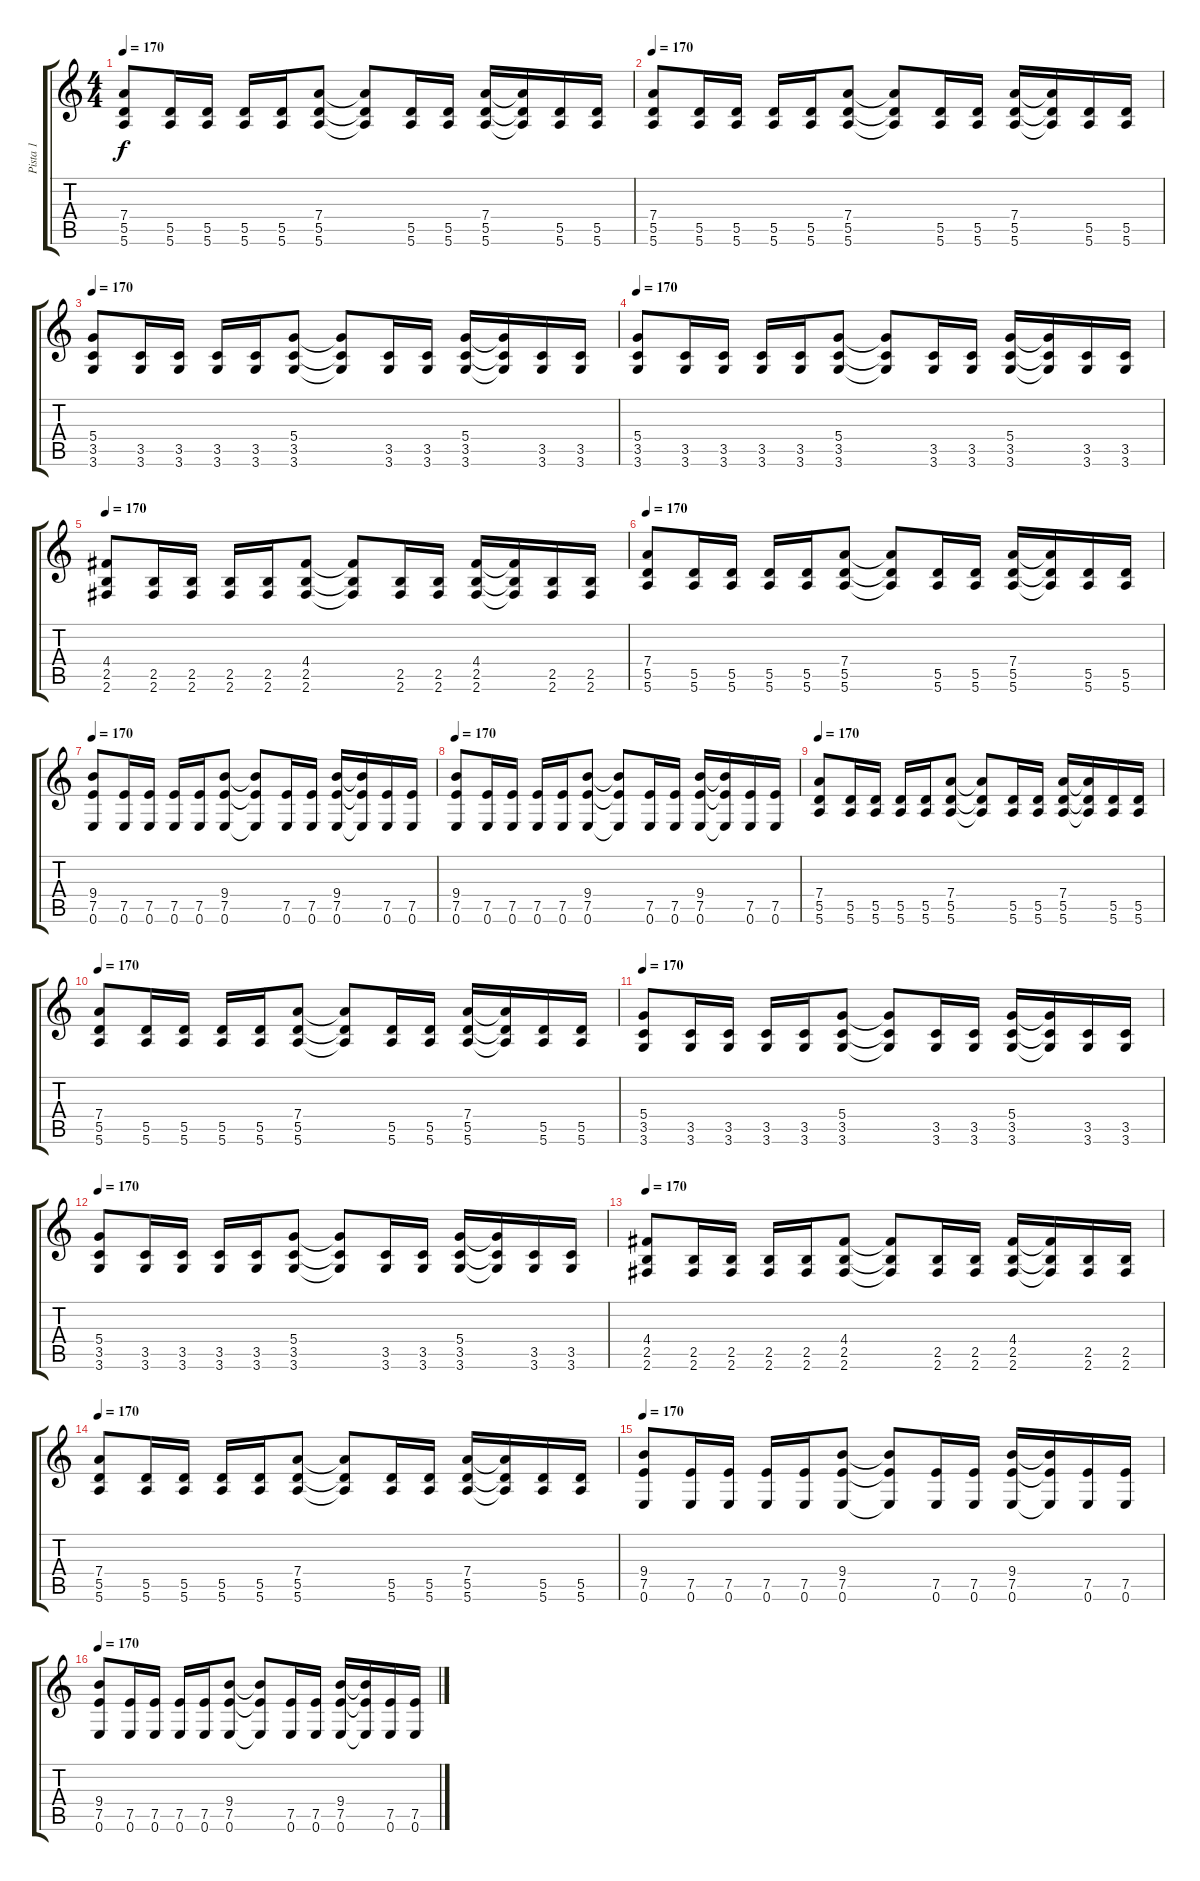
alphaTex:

\track ("Pista 1" "Pista 1") {instrument distortionguitar}
\staff {score tabs}
\tuning (E4 B3 G3 D3 A2 E2) {hide}
\ts (4 4)
\tempo 170
\clef g2
\ks c
(7.4 5.5 5.6).8{dy f} (5.5 5.6).16 (5.5 5.6).16 (5.5 5.6).16 (5.5 5.6).16 (7.4 5.5 5.6).8 (7.4{t} 5.5{t} 5.6{t}).8 (5.5 5.6).16 (5.5 5.6).16 (7.4 5.5 5.6).16 (7.4{t} 5.5{t} 5.6{t}).16 (5.5 5.6).16 (5.5 5.6).16 |
\tempo 170
(7.4 5.5 5.6).8 (5.5 5.6).16 (5.5 5.6).16 (5.5 5.6).16 (5.5 5.6).16 (7.4 5.5 5.6).8 (7.4{t} 5.5{t} 5.6{t}).8 (5.5 5.6).16 (5.5 5.6).16 (7.4 5.5 5.6).16 (7.4{t} 5.5{t} 5.6{t}).16 (5.5 5.6).16 (5.5 5.6).16 |
\tempo 170
(5.4 3.5 3.6).8 (3.5 3.6).16 (3.5 3.6).16 (3.5 3.6).16 (3.5 3.6).16 (5.4 3.5 3.6).8 (5.4{t} 3.5{t} 3.6{t}).8 (3.5 3.6).16 (3.5 3.6).16 (5.4 3.5 3.6).16 (5.4{t} 3.5{t} 3.6{t}).16 (3.5 3.6).16 (3.5 3.6).16 |
\tempo 170
(5.4 3.5 3.6).8 (3.5 3.6).16 (3.5 3.6).16 (3.5 3.6).16 (3.5 3.6).16 (5.4 3.5 3.6).8 (5.4{t} 3.5{t} 3.6{t}).8 (3.5 3.6).16 (3.5 3.6).16 (5.4 3.5 3.6).16 (5.4{t} 3.5{t} 3.6{t}).16 (3.5 3.6).16 (3.5 3.6).16 |
\tempo 170
(4.4 2.5 2.6).8 (2.5 2.6).16 (2.5 2.6).16 (2.5 2.6).16 (2.5 2.6).16 (4.4 2.5 2.6).8 (4.4{t} 2.5{t} 2.6{t}).8 (2.5 2.6).16 (2.5 2.6).16 (4.4 2.5 2.6).16 (4.4{t} 2.5{t} 2.6{t}).16 (2.5 2.6).16 (2.5 2.6).16 |
\tempo 170
(7.4 5.5 5.6).8 (5.5 5.6).16 (5.5 5.6).16 (5.5 5.6).16 (5.5 5.6).16 (7.4 5.5 5.6).8 (7.4{t} 5.5{t} 5.6{t}).8 (5.5 5.6).16 (5.5 5.6).16 (7.4 5.5 5.6).16 (7.4{t} 5.5{t} 5.6{t}).16 (5.5 5.6).16 (5.5 5.6).16 |
\section ("" "")
\tempo 170
(9.4 7.5 0.6).8 (7.5 0.6).16 (7.5 0.6).16 (7.5 0.6).16 (7.5 0.6).16 (9.4 7.5 0.6).8 (9.4{t} 7.5{t} 0.6{t}).8 (7.5 0.6).16 (7.5 0.6).16 (9.4 7.5 0.6).16 (9.4{t} 7.5{t} 0.6{t}).16 (7.5 0.6).16 (7.5 0.6).16 |
\tempo 170
(9.4 7.5 0.6).8 (7.5 0.6).16 (7.5 0.6).16 (7.5 0.6).16 (7.5 0.6).16 (9.4 7.5 0.6).8 (9.4{t} 7.5{t} 0.6{t}).8 (7.5 0.6).16 (7.5 0.6).16 (9.4 7.5 0.6).16 (9.4{t} 7.5{t} 0.6{t}).16 (7.5 0.6).16 (7.5 0.6).16 |
\tempo 170
(7.4 5.5 5.6).8 (5.5 5.6).16 (5.5 5.6).16 (5.5 5.6).16 (5.5 5.6).16 (7.4 5.5 5.6).8 (7.4{t} 5.5{t} 5.6{t}).8 (5.5 5.6).16 (5.5 5.6).16 (7.4 5.5 5.6).16 (7.4{t} 5.5{t} 5.6{t}).16 (5.5 5.6).16 (5.5 5.6).16 |
\tempo 170
(7.4 5.5 5.6).8 (5.5 5.6).16 (5.5 5.6).16 (5.5 5.6).16 (5.5 5.6).16 (7.4 5.5 5.6).8 (7.4{t} 5.5{t} 5.6{t}).8 (5.5 5.6).16 (5.5 5.6).16 (7.4 5.5 5.6).16 (7.4{t} 5.5{t} 5.6{t}).16 (5.5 5.6).16 (5.5 5.6).16 |
\tempo 170
(5.4 3.5 3.6).8 (3.5 3.6).16 (3.5 3.6).16 (3.5 3.6).16 (3.5 3.6).16 (5.4 3.5 3.6).8 (5.4{t} 3.5{t} 3.6{t}).8 (3.5 3.6).16 (3.5 3.6).16 (5.4 3.5 3.6).16 (5.4{t} 3.5{t} 3.6{t}).16 (3.5 3.6).16 (3.5 3.6).16 |
\tempo 170
(5.4 3.5 3.6).8 (3.5 3.6).16 (3.5 3.6).16 (3.5 3.6).16 (3.5 3.6).16 (5.4 3.5 3.6).8 (5.4{t} 3.5{t} 3.6{t}).8 (3.5 3.6).16 (3.5 3.6).16 (5.4 3.5 3.6).16 (5.4{t} 3.5{t} 3.6{t}).16 (3.5 3.6).16 (3.5 3.6).16 |
\tempo 170
(4.4 2.5 2.6).8 (2.5 2.6).16 (2.5 2.6).16 (2.5 2.6).16 (2.5 2.6).16 (4.4 2.5 2.6).8 (4.4{t} 2.5{t} 2.6{t}).8 (2.5 2.6).16 (2.5 2.6).16 (4.4 2.5 2.6).16 (4.4{t} 2.5{t} 2.6{t}).16 (2.5 2.6).16 (2.5 2.6).16 |
\tempo 170
(7.4 5.5 5.6).8 (5.5 5.6).16 (5.5 5.6).16 (5.5 5.6).16 (5.5 5.6).16 (7.4 5.5 5.6).8 (7.4{t} 5.5{t} 5.6{t}).8 (5.5 5.6).16 (5.5 5.6).16 (7.4 5.5 5.6).16 (7.4{t} 5.5{t} 5.6{t}).16 (5.5 5.6).16 (5.5 5.6).16 |
\section ("" "")
\tempo 170
(9.4 7.5 0.6).8 (7.5 0.6).16 (7.5 0.6).16 (7.5 0.6).16 (7.5 0.6).16 (9.4 7.5 0.6).8 (9.4{t} 7.5{t} 0.6{t}).8 (7.5 0.6).16 (7.5 0.6).16 (9.4 7.5 0.6).16 (9.4{t} 7.5{t} 0.6{t}).16 (7.5 0.6).16 (7.5 0.6).16 |
\tempo 170
(9.4 7.5 0.6).8 (7.5 0.6).16 (7.5 0.6).16 (7.5 0.6).16 (7.5 0.6).16 (9.4 7.5 0.6).8 (9.4{t} 7.5{t} 0.6{t}).8 (7.5 0.6).16 (7.5 0.6).16 (9.4 7.5 0.6).16 (9.4{t} 7.5{t} 0.6{t}).16 (7.5 0.6).16 (7.5 0.6).16
